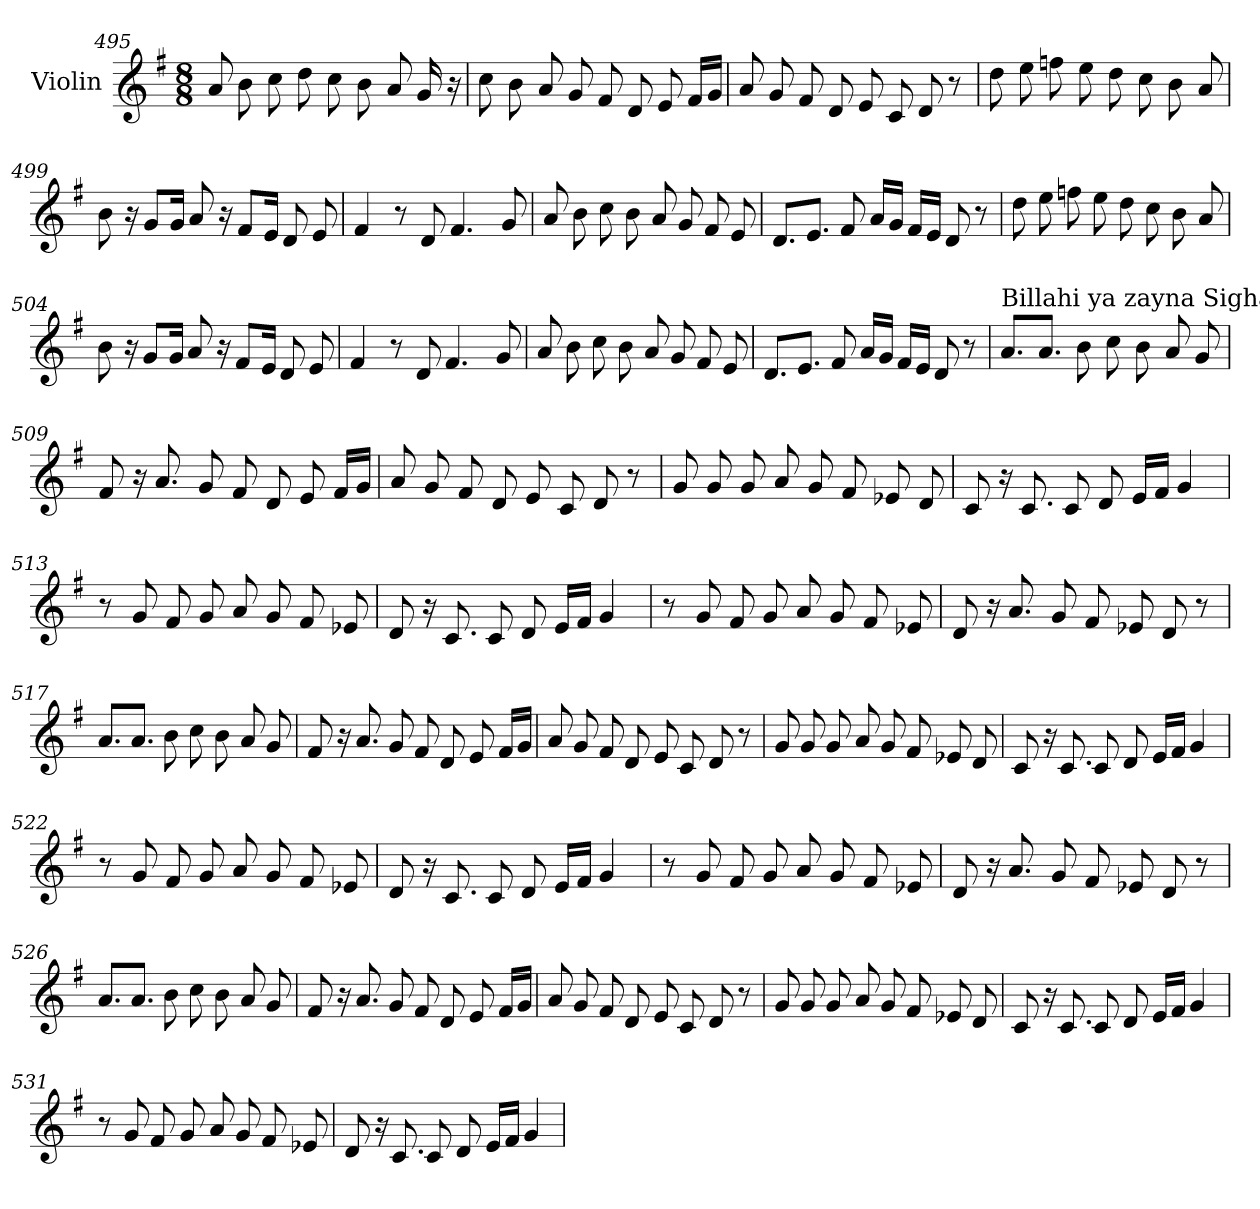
**kern
*part1
*staff1
*I"Violin
!!LO:LB:g=z
*clefG2
*k[f#]
*G:
*M8/8
=495
8a/
8b\
8cc\
8dd\
8cc\
8b\
8a/
16g/
16r
=496
8cc\
8b\
8a/
8g/
8f#/
8d/
8e/
16f#/LL
16g/JJ
=497
8a/
8g/
8f#/
8d/
8e/
8c/
8d/
8r
!!LO:PB:g=z
=498
8dd\
8ee\
8ffn\
8ee\
8dd\
8cc\
8b\
8a/
!!LO:PB:g=z
=499
8b\
16r
8g/L
16g/Jk
8a/
16r
8f#/L
16e/Jk
8d/
8e/
=500
4f#/
8r
8d/
4.f#/
8g/
=501
8a/
8b\
8cc\
8b\
8a/
8g/
8f#/
8e/
=502
8.d/L
8.e/J
8f#/
16a/LL
16g/JJ
16f#/LL
16e/JJ
8d/
8r
!!LO:LB:g=z
=503
8dd\
8ee\
8ffn\
8ee\
8dd\
8cc\
8b\
8a/
=504
8b\
16r
8g/L
16g/Jk
8a/
16r
8f#/L
16e/Jk
8d/
8e/
=505
4f#/
8r
8d/
4.f#/
8g/
=506
8a/
8b\
8cc\
8b\
8a/
8g/
8f#/
8e/
!!LO:LB:g=z
=507
8.d/L
8.e/J
8f#/
16a/LL
16g/JJ
16f#/LL
16e/JJ
8d/
8r
=508
!LO:TX:a:t=Billahi ya zayna Sighar
8.a/L
8.a/J
8b\
8cc\
8b\
8a/
8g/
=509
8f#/
16r
8.a/
8g/
8f#/
8d/
8e/
16f#/LL
16g/JJ
!!LO:LB:g=z
=510
8a/
8g/
8f#/
8d/
8e/
8c/
8d/
8r
!!LO:LB:g=z
=511
8g/
8g/
8g/
8a/
8g/
8f#/
8e-X/
8d/
=512
8c/
16r
8.c/
8c/
8d/
16e/LL
16f#/JJ
4g/
=513
8r
8g/
8f#/
8g/
8a/
8g/
8f#/
8e-X/
!!LO:LB:g=z
=514
8d/
16r
8.c/
8c/
8d/
16e/LL
16f#/JJ
4g/
=515
8r
8g/
8f#/
8g/
8a/
8g/
8f#/
8e-X/
=516
8d/
16r
8.a/
8g/
8f#/
8e-X/
8d/
8r
!!LO:LB:g=z
=517
8.a/L
8.a/J
8b\
8cc\
8b\
8a/
8g/
!!LO:LB:g=z
=518
8f#/
16r
8.a/
8g/
8f#/
8d/
8e/
16f#/LL
16g/JJ
=519
8a/
8g/
8f#/
8d/
8e/
8c/
8d/
8r
=520
8g/
8g/
8g/
8a/
8g/
8f#/
8e-X/
8d/
!!LO:PB:g=z
=521
8c/
16r
8.c/
8c/
8d/
16e/LL
16f#/JJ
4g/
=522
8r
8g/
8f#/
8g/
8a/
8g/
8f#/
8e-X/
=523
8d/
16r
8.c/
8c/
8d/
16e/LL
16f#/JJ
4g/
!!LO:LB:g=z
=524
8r
8g/
8f#/
8g/
8a/
8g/
8f#/
8e-X/
=525
8d/
16r
8.a/
8g/
8f#/
8e-X/
8d/
8r
=526
8.a/L
8.a/J
8b\
8cc\
8b\
8a/
8g/
!!LO:LB:g=z
=527
8f#/
16r
8.a/
8g/
8f#/
8d/
8e/
16f#/LL
16g/JJ
!!LO:PB:g=z
=528
8a/
8g/
8f#/
8d/
8e/
8c/
8d/
8r
=529
8g/
8g/
8g/
8a/
8g/
8f#/
8e-X/
8d/
=530
8c/
16r
8.c/
8c/
8d/
16e/LL
16f#/JJ
4g/
!!LO:LB:g=z
=531
8r
8g/
8f#/
8g/
8a/
8g/
8f#/
8e-X/
=532
8d/
16r
8.c/
8c/
8d/
16e/LL
16f#/JJ
4g/
=
*-
